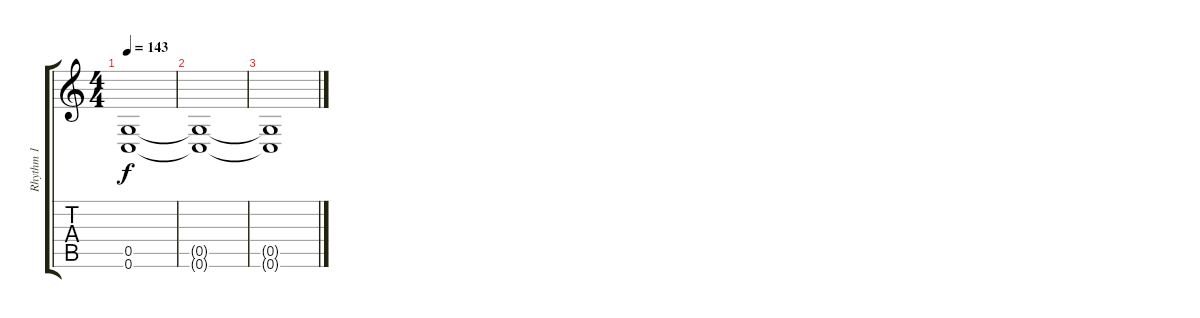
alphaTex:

\track ("Rhythm 1" "Rhythm 1") {instrument overdrivenguitar}
\staff {score tabs}
\tuning (D4 A3 F3 C3 G2 C2) {hide}
\ts (4 4)
\tempo 143
\clef g2
\ks c
(0.5 0.6).1{dy f} |
(0.5{t} 0.6{t}).1 |
(0.5{t} 0.6{t}).1
